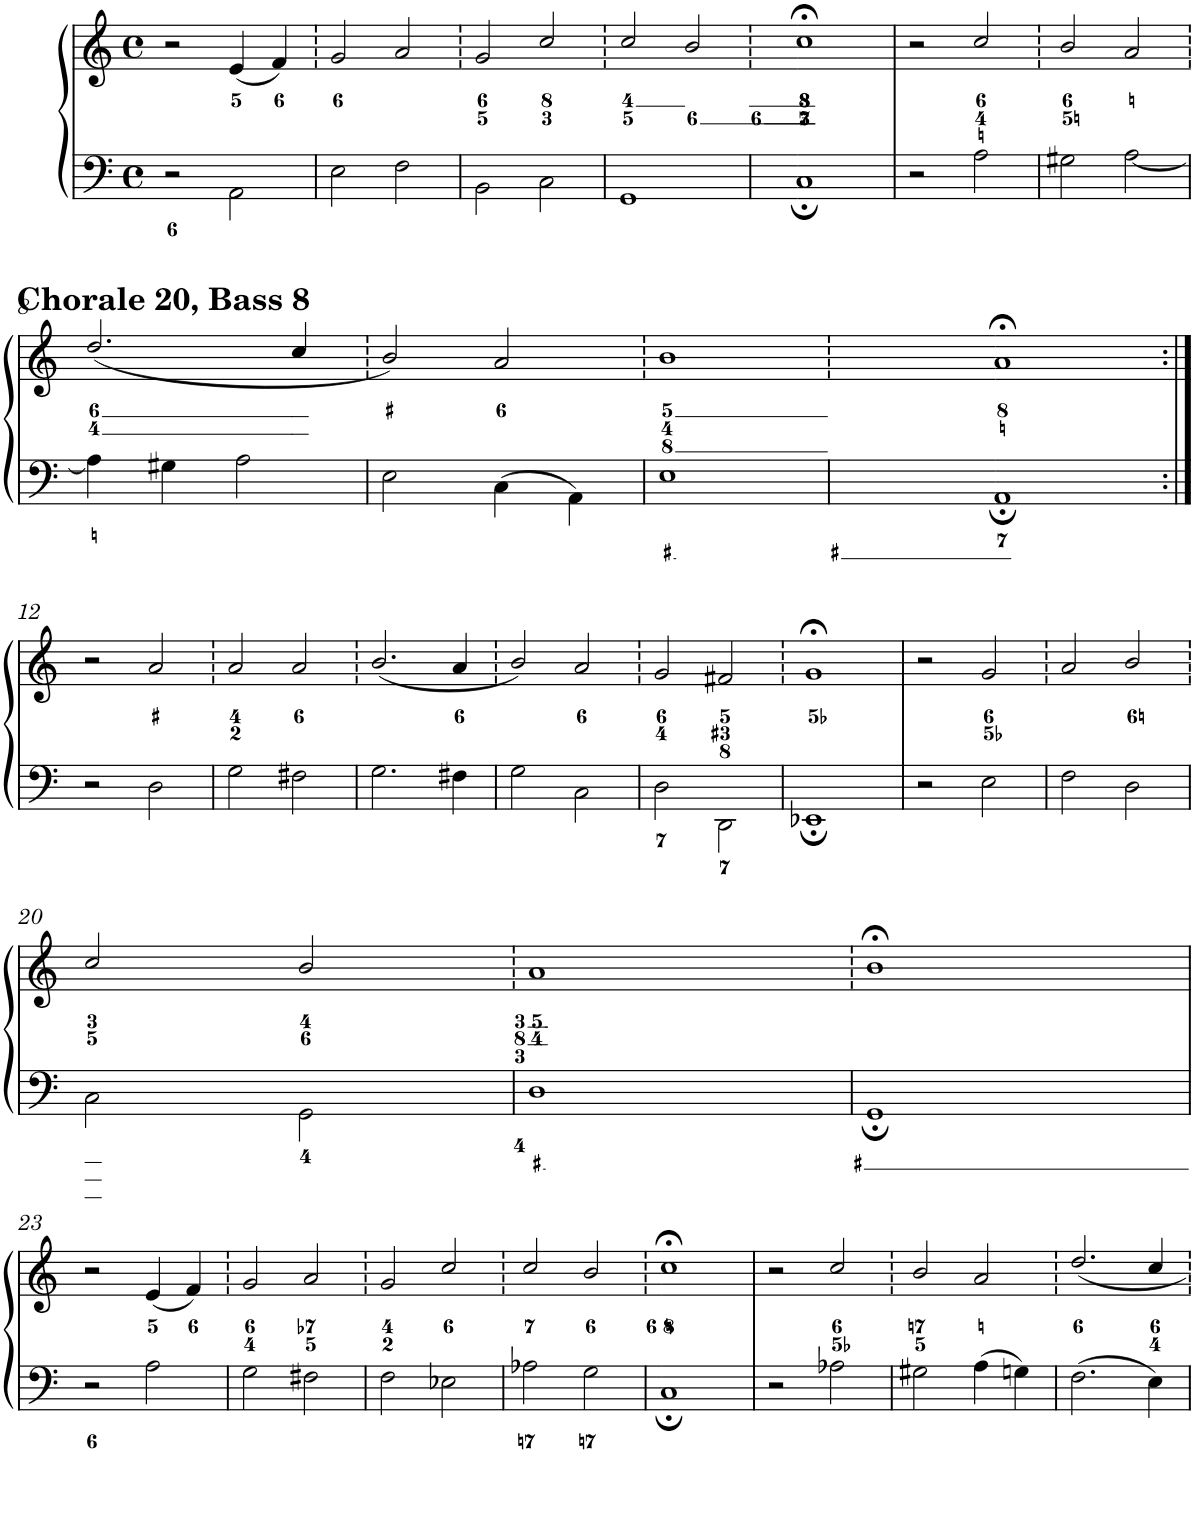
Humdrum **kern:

**kern	**kern
*part1	*part1
*staff2	*staff1
*I"Piano	*
*I'Pno.	*
*clefF4	*clefG2
*k[]	*k[]
*M4/4	*M4/4
*met(c)	*met(c)
=1	=1
2r	2r
2AA\	(4e/
.	4f/)
=2	=2
2E\	2g/
2F\	2a/
=3	=3
2BB\	2g/
2C\	2cc/
=4	=4
1GG	2cc/
.	2b/
=5	=5
1C;	1cc;<
=6	=6
2r	2r
2A\	2cc/
=7	=7
2G#X\	2b/
[<2A\	2a/
!!LO:LB:g=z
=8	=8
4A\]	(2.dd/
4G#X\	.
2A\	.
.	4cc/
=9	=9
2E\	2b/)
4C\	2a/
4AA\	.
=10	=10
1E	1b
=11	=11
1AA;	1a;<
!!LO:LB:g=z
=12:|!	=12:|!
2r	2r
2D\	2a/
=13	=13
2G\	2a/
2F#X\	2a/
=14	=14
2.G\	(2.b/
4F#X\	4a/
=15	=15
2G\	2b/)
2C\	2a/
=16	=16
2D\	2g/
2DD\	2f#X/
=17	=17
1EE-X;	1g;<
=18	=18
2r	2r
2E\	2g/
=19	=19
2F\	2a/
2D\	2b/
!!LO:LB:g=z
=20	=20
2C\	2cc/
2GG\	2b/
=21	=21
1D	1a
=22	=22
1GG;	1b;<
!!LO:LB:g=z
=23	=23
2r	2r
2A\	(4e/
.	4f/)
=24	=24
2G\	2g/
2F#X\	2a/
=25	=25
2F\	2g/
2E-X\	2cc/
=26	=26
2A-X\	2cc/
2G\	2b/
=27	=27
1C;	1cc;<
=28	=28
2r	2r
2A-X\	2cc/
=29	=29
2G#X\	2b/
4A\	2a/
4Gn\	.
=30	=30
2.F\	2.dd/
4E\	4cc/
=	=
*-	*-
